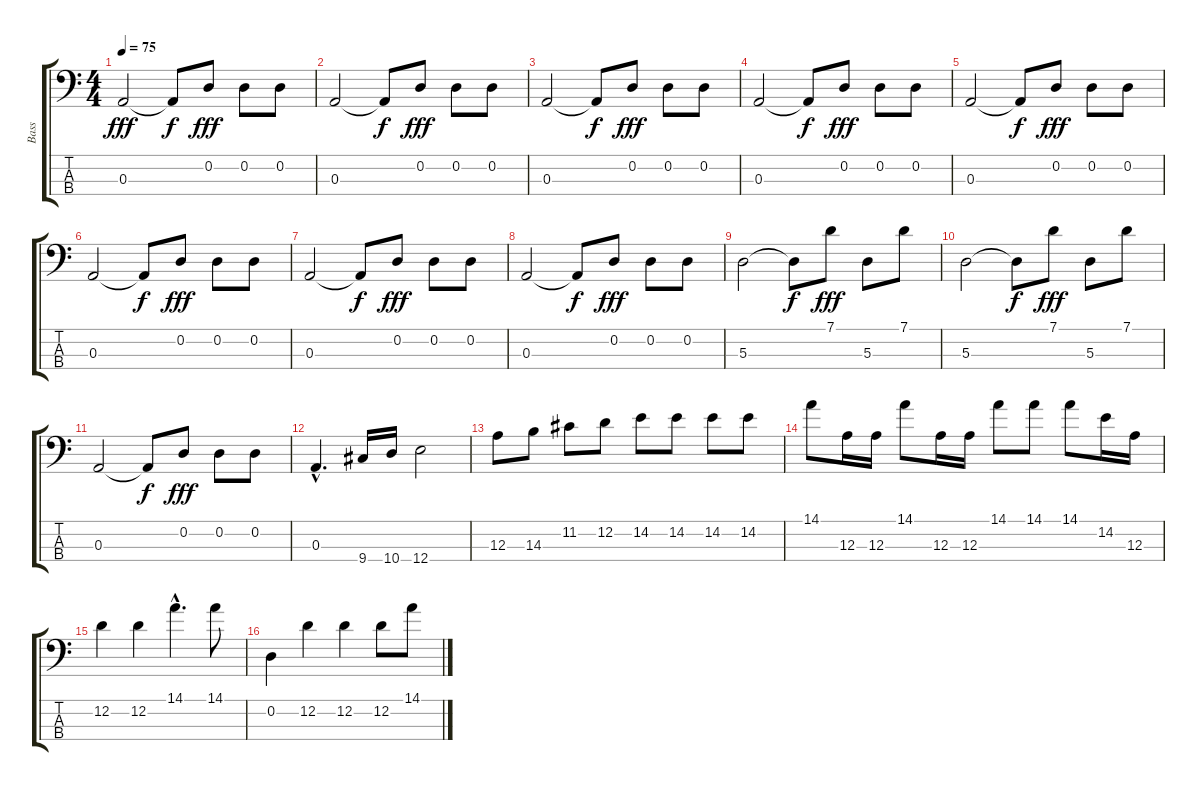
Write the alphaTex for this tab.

\track ("Bass" "Bass") {instrument electricbassfinger}
\staff {score tabs}
\tuning (G2 D2 A1 E1) {hide}
\ts (4 4)
\tempo 75
\clef f4
\ks c
0.3.2{dy fff} 0.3{t}.8{dy f} 0.2.8{dy fff} 0.2.8 0.2.8 |
0.3.2 0.3{t}.8{dy f} 0.2.8{dy fff} 0.2.8 0.2.8 |
0.3.2 0.3{t}.8{dy f} 0.2.8{dy fff} 0.2.8 0.2.8 |
0.3.2 0.3{t}.8{dy f} 0.2.8{dy fff} 0.2.8 0.2.8 |
0.3.2 0.3{t}.8{dy f} 0.2.8{dy fff} 0.2.8 0.2.8 |
0.3.2 0.3{t}.8{dy f} 0.2.8{dy fff} 0.2.8 0.2.8 |
0.3.2 0.3{t}.8{dy f} 0.2.8{dy fff} 0.2.8 0.2.8 |
0.3.2 0.3{t}.8{dy f} 0.2.8{dy fff} 0.2.8 0.2.8 |
5.3.2 5.3{t}.8{dy f} 7.1.8{dy fff} 5.3.8 7.1.8 |
5.3.2 5.3{t}.8{dy f} 7.1.8{dy fff} 5.3.8 7.1.8 |
0.3.2 0.3{t}.8{dy f} 0.2.8{dy fff} 0.2.8 0.2.8 |
0.3{hac}.4{d} 9.4.16 10.4.16 12.4.2 |
12.3.8 14.3.8 11.2.8 12.2.8 14.2.8 14.2.8 14.2.8 14.2.8 |
14.1.8 12.3.16 12.3.16 14.1.8 12.3.16 12.3.16 14.1.8 14.1.8 14.1.8 14.2.16 12.3.16 |
12.2.4 12.2.4 14.1{hac}.4{d} 14.1.8 |
0.2.4 12.2.4 12.2.4 12.2.8 14.1.8
